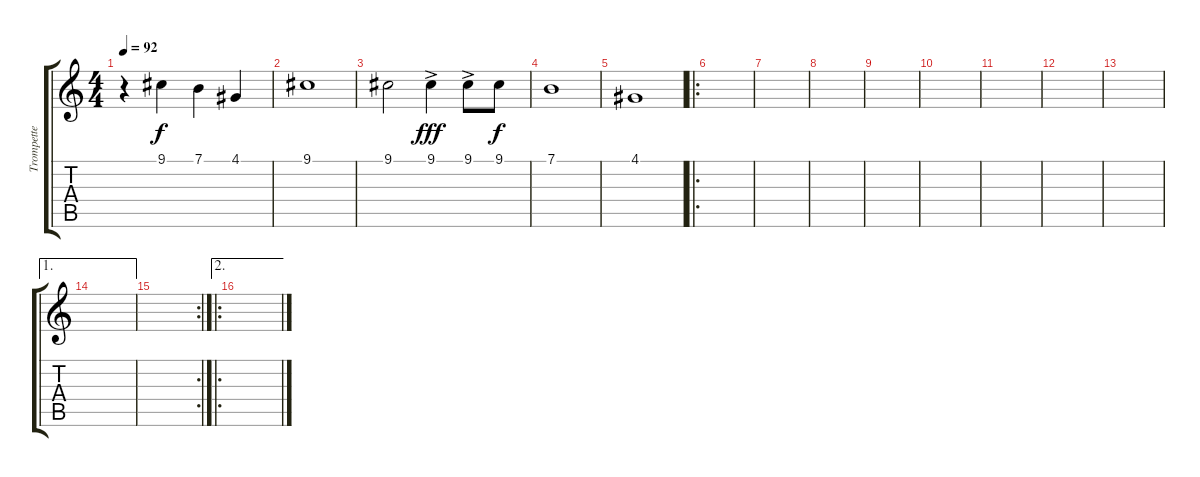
\track ("Trompette" "Trompette") {instrument trumpet}
\staff {score tabs}
\tuning (E4 B3 G3 D3 A2 E2) {hide}
\ts (4 4)
\tempo 92
\clef g2
\ks c
r.4{dy f instrument trumpet} 9.1.4 7.1.4 4.1.4 |
9.1.1 |
9.1.2 9.1{ac}.4{dy fff} 9.1{ac}.8 9.1.8{dy f} |
7.1.1 |
4.1.1 |
\ro
|
|
|
|
|
|
|
|
\ae 1
|
\rc 2
|
\ae 2
\ro
